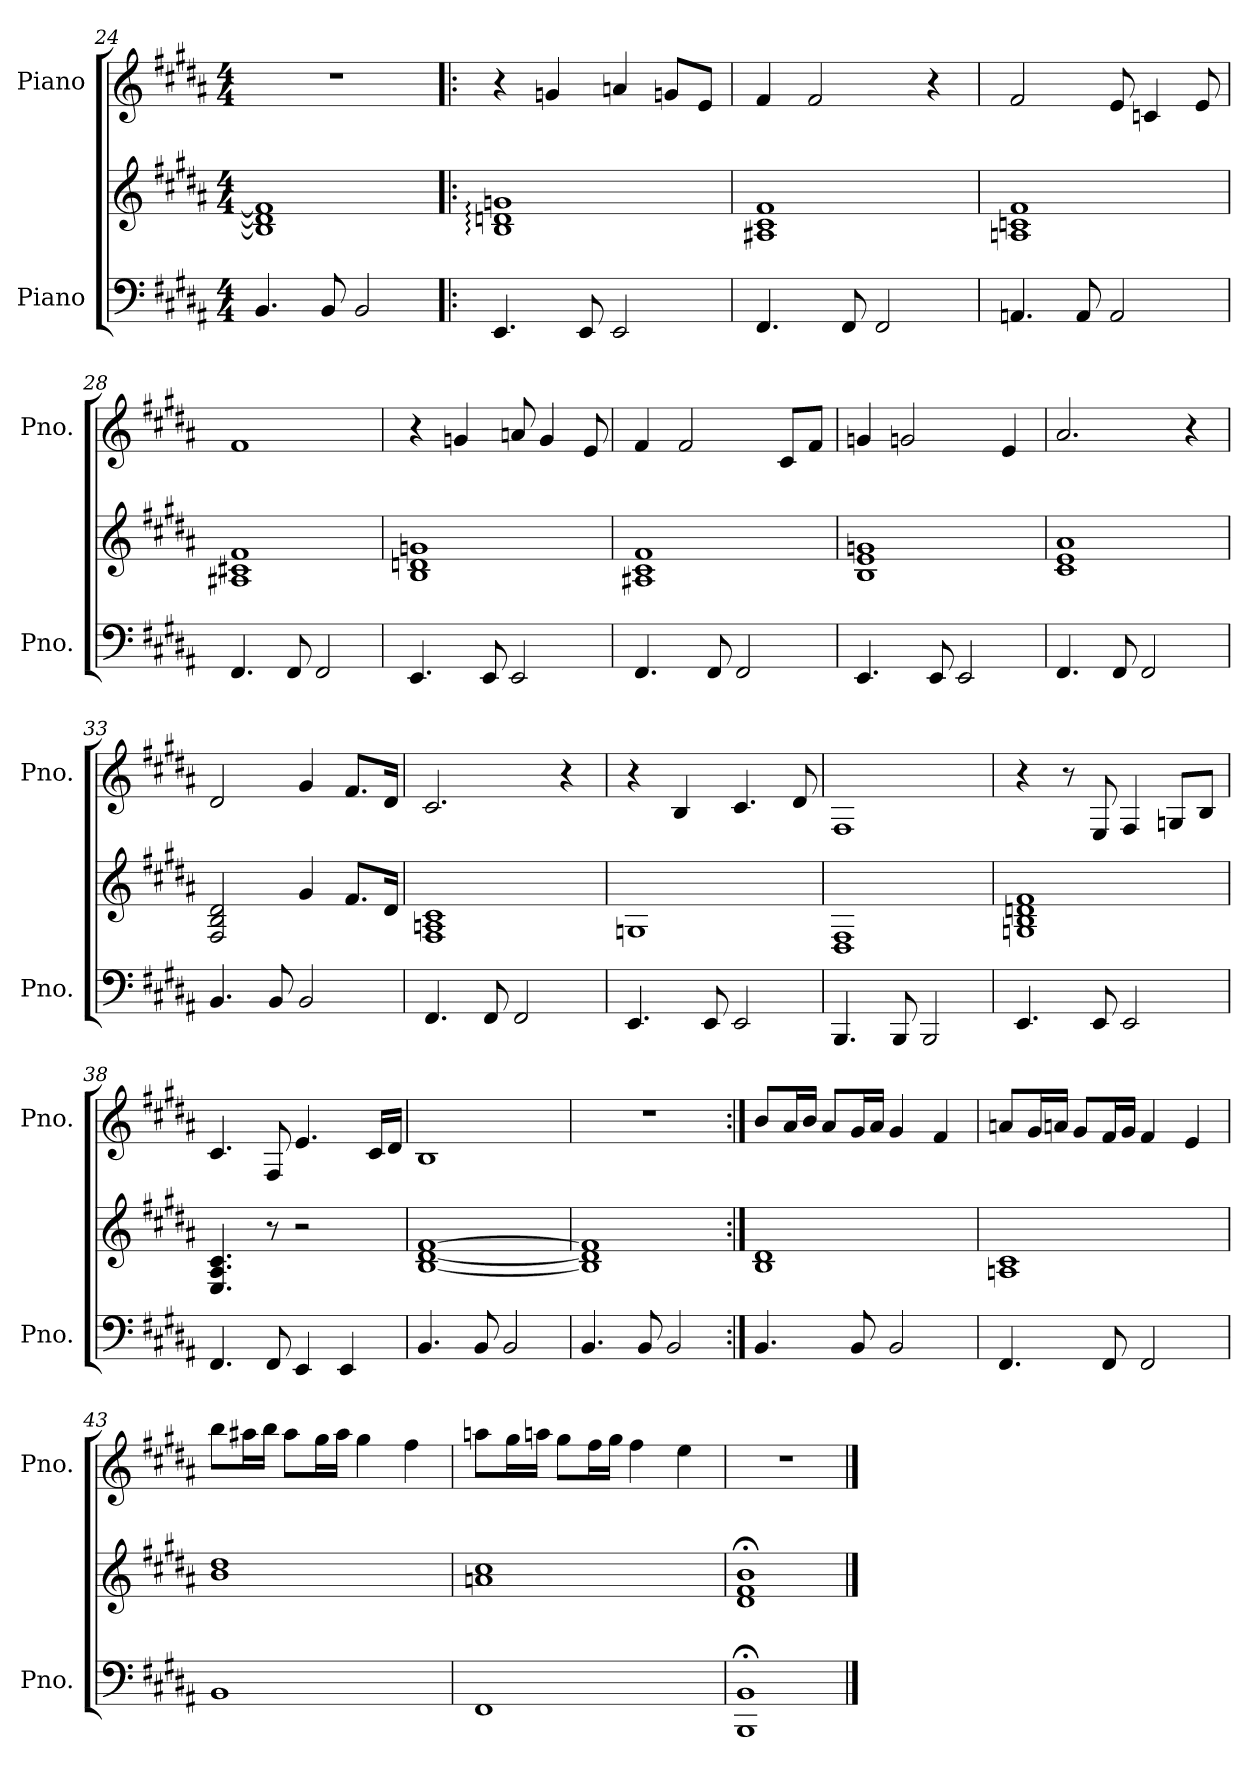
**kern	**kern	**kern
*part2	*part2	*part1
*staff3	*staff2	*staff1
*I"Piano	*	*I"Piano
*I'Pno.	*	*I'Pno.
*clefF4	*clefG2	*clefG2
*k[f#c#g#d#a#]	*k[f#c#g#d#a#]	*k[f#c#g#d#a#]
*M4/4	*M4/4	*M4/4
=24	=24	=24
4.BB/	1B] 1d#] 1f#]	1r
8BB/	.	.
2BB/	.	.
=25!|:	=25!|:	=25!|:
4.EE/	1B: 1dn: 1gn:	4r
.	.	4gn/
8EE/	.	.
2EE/	.	4an/
.	.	8gn/L
.	.	8e/J
!!LO:LB:g=z
=26	=26	=26
4.FF#/	1A#X 1c# 1f#	4f#/
.	.	2f#/
8FF#/	.	.
2FF#/	.	.
.	.	4r
=27	=27	=27
4.AAn/	1An 1cn 1f#	2f#/
8AA/	.	.
2AA/	.	8e/
.	.	4cn/
.	.	8e/
=28	=28	=28
4.FF#/	1A#X 1c#X 1f#	1f#
8FF#/	.	.
2FF#/	.	.
=29	=29	=29
4.EE/	1B 1dn 1gn	4r
.	.	4gn/
8EE/	.	.
2EE/	.	8an/
.	.	4g/
.	.	8e/
=30	=30	=30
4.FF#/	1A#X 1c# 1f#	4f#/
.	.	2f#/
8FF#/	.	.
2FF#/	.	.
.	.	8c#/L
.	.	8f#/J
!!LO:LB:g=z
=31	=31	=31
4.EE/	1B 1e 1gn	4gn/
.	.	2gn/
8EE/	.	.
2EE/	.	.
.	.	4e/
=32	=32	=32
4.FF#/	1c# 1e 1a#	2.a#/
8FF#/	.	.
2FF#/	.	.
.	.	4r
=33	=33	=33
4.BB/	2F#/ 2B/ 2d#/	2d#/
8BB/	.	.
2BB/	4g#/	4g#/
.	8.f#/L	8.f#/L
.	16d#/Jk	16d#/Jk
=34	=34	=34
4.FF#/	1F# 1An 1c#	2.c#/
8FF#/	.	.
2FF#/	.	.
.	.	4r
=35	=35	=35
4.EE/	1Gn	4r
.	.	4B/
8EE/	.	.
2EE/	.	4.c#/
.	.	8d#/
=36	=36	=36
4.BBB/	1D# 1F#	1F#
8BBB/	.	.
2BBB/	.	.
!!LO:LB:g=z
=37	=37	=37
4.EE/	1Gn 1B 1dn 1f#	4r
.	.	8r
8EE/	.	8E/
2EE/	.	4F#/
.	.	8Gn/L
.	.	8B/J
=38	=38	=38
4.FF#/	4.E/ 4.A#/ 4.c#/	4.c#/
8FF#/	8r	8F#/
4EE/	2r	4.e/
4EE/	.	.
.	.	16c#/LL
.	.	16d#/JJ
=39	=39	=39
4.BB/	[1B [1d# [1f#	1B
8BB/	.	.
2BB/	.	.
=40	=40	=40
4.BB/	1B] 1d#] 1f#]	1r
8BB/	.	.
2BB/	.	.
=41:|!	=41:|!	=41:|!
4.BB/	1B 1d#	8b/L
.	.	16a#/L
.	.	16b/JJ
.	.	8a#/L
8BB/	.	16g#/L
.	.	16a#/JJ
2BB/	.	4g#/
.	.	4f#/
!!LO:PB:g=z
=42	=42	=42
4.FF#/	1An 1c#	8an/L
.	.	16g#/L
.	.	16an/JJ
.	.	8g#/L
8FF#/	.	16f#/L
.	.	16g#/JJ
2FF#/	.	4f#/
.	.	4e/
=43	=43	=43
1BB	1b 1dd#	8bb\L
.	.	16aa#X\L
.	.	16bb\JJ
.	.	8aa#\L
.	.	16gg#\L
.	.	16aa#\JJ
.	.	4gg#\
.	.	4ff#\
=44	=44	=44
1FF#	1an 1cc#	8aan\L
.	.	16gg#\L
.	.	16aan\JJ
.	.	8gg#\L
.	.	16ff#\L
.	.	16gg#\JJ
.	.	4ff#\
.	.	4ee\
=45	=45	=45
1BBB;< 1BB;<	1d#;< 1f#;< 1b;<	1r
==	==	==
*-	*-	*-
